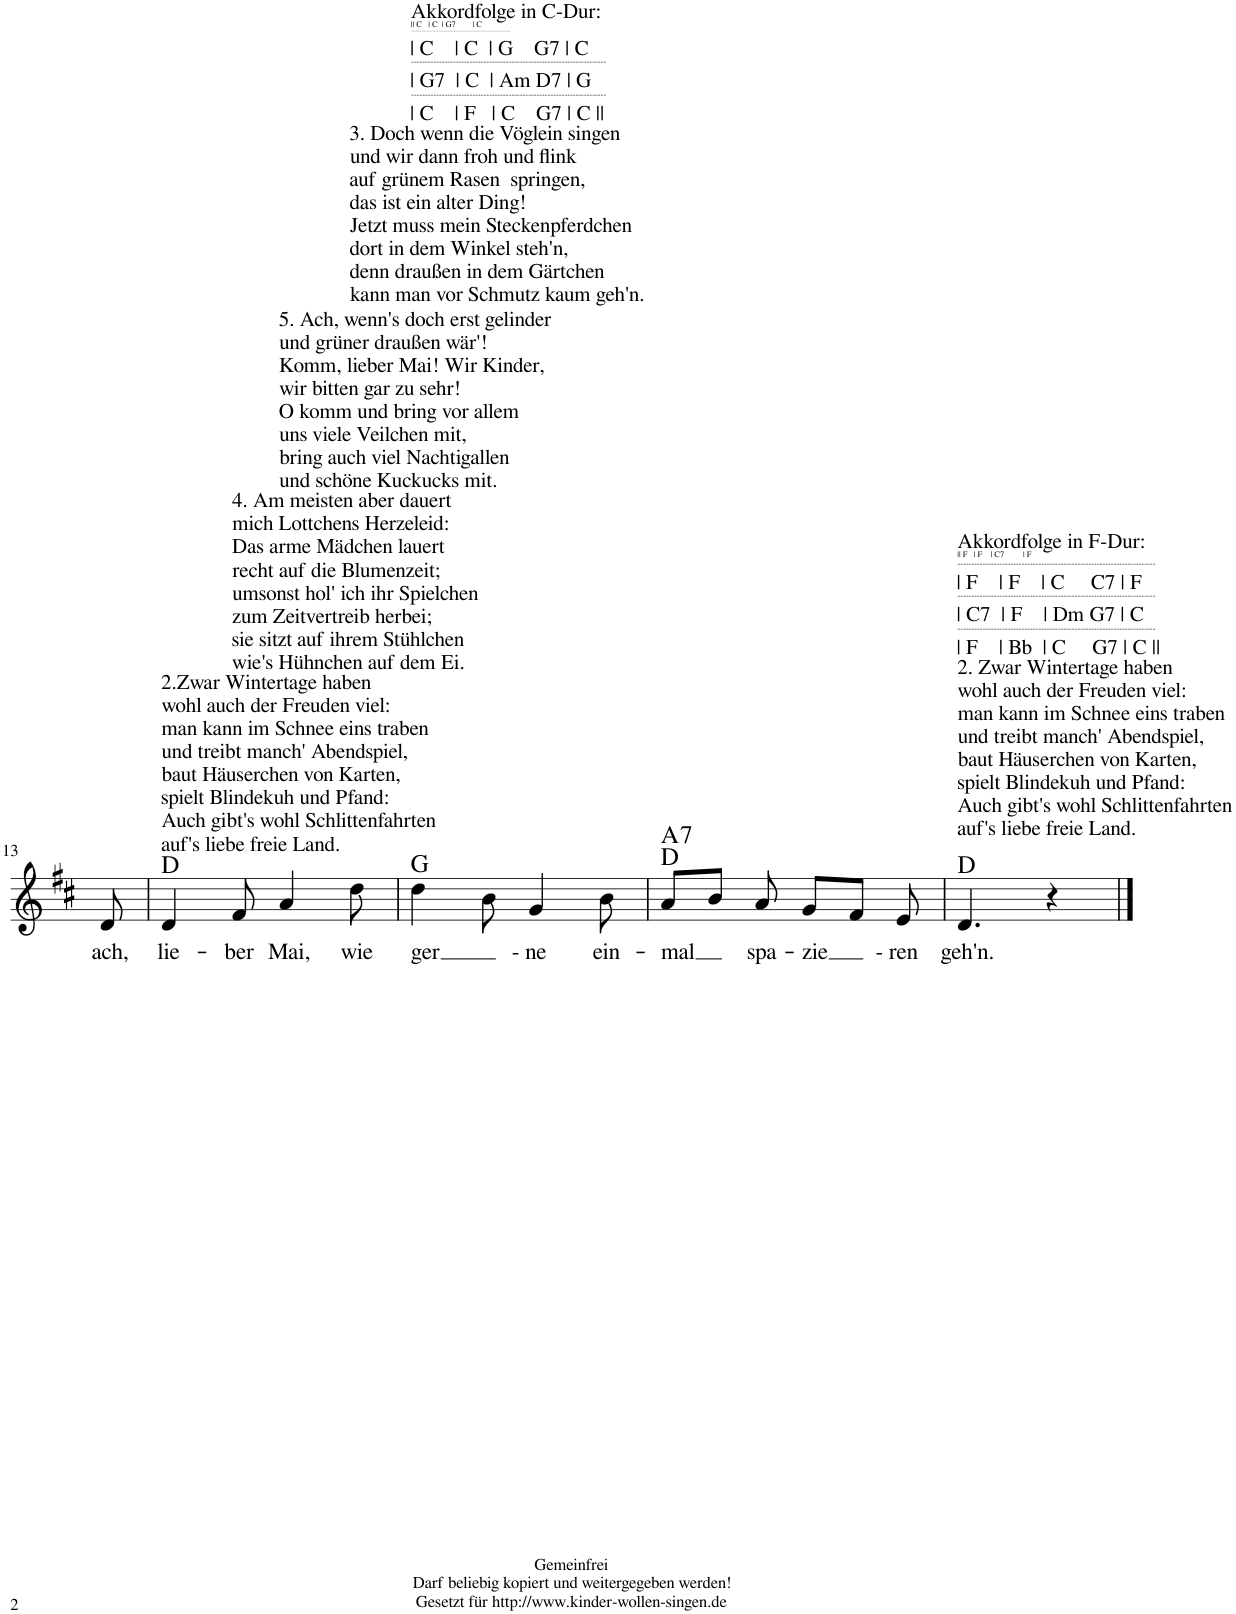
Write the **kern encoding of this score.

**kern	**text	**harte
*part1	*part1	*part1
*staff1	*staff1	*
*I"Voice	*	*
!!LO:PB:g=z
*clefG2	*	*
*k[f#c#]	*	*
*M6/8	*	*
=13	=13	=13
!	!LO:LY:b	!
8d/	ach,	.
=14	=14	=14
!LO:TX:a:t=2.Zwar Wintertage haben	!	!
!LO:TX:a:t=wohl auch der Freuden viel&colon;	!	!
!LO:TX:a:t=man kann im Schnee eins traben	!	!
!LO:TX:a:t=und treibt manch' Abendspiel,	!	!
!LO:TX:a:t=baut Häuserchen von Karten,	!	!
!LO:TX:a:t=spielt Blindekuh und Pfand&colon;	!	!
!LO:TX:a:t=Auch gibt's wohl Schlittenfahrten	!	!
!LO:TX:a:t=auf's liebe freie Land.	!	!
!	!LO:LY:b	!
4d/	lie-	D:maj
!LO:TX:a:t=4. Am meisten aber dauert	!	!
!LO:TX:a:t=mich Lottchens Herzeleid&colon;	!	!
!LO:TX:a:t=Das arme Mädchen lauert	!	!
!LO:TX:a:t=recht auf die Blumenzeit;	!	!
!LO:TX:a:t=umsonst hol' ich ihr Spielchen	!	!
!LO:TX:a:t=zum Zeitvertreib herbei;	!	!
!LO:TX:a:t=sie sitzt auf ihrem Stühlchen	!	!
!LO:TX:a:t=wie's Hühnchen auf dem Ei.	!	!
!	!LO:LY:b	!
8f#/	ber	.
!LO:TX:a:t=5. Ach, wenn's doch erst gelinder	!	!
!LO:TX:a:t=und grüner draußen wär'!	!	!
!LO:TX:a:t=Komm, lieber Mai! Wir Kinder,	!	!
!LO:TX:a:t=wir bitten gar zu sehr!	!	!
!LO:TX:a:t=O komm und bring vor allem	!	!
!LO:TX:a:t=uns viele Veilchen mit,	!	!
!LO:TX:a:t=bring auch viel Nachtigallen	!	!
!LO:TX:a:t=und schöne Kuckucks mit.	!	!
!	!LO:LY:b	!
4a/	Mai,	.
!LO:TX:a:t=3. Doch wenn die Vöglein singen	!	!
!LO:TX:a:t=und wir dann froh und flink	!	!
!LO:TX:a:t=auf grünem Rasen  springen,	!	!
!LO:TX:a:t=das ist ein alter Ding!	!	!
!LO:TX:a:t=Jetzt muss mein Steckenpferdchen	!	!
!LO:TX:a:t=dort in dem Winkel steh'n,	!	!
!LO:TX:a:t=denn draußen in dem Gärtchen	!	!
!LO:TX:a:t=kann man vor Schmutz kaum geh'n.	!	!
!	!LO:LY:b	!
8dd\	wie	.
=15	=15	=15
!LO:TX:a:t=Akkordfolge in C-Dur&colon;	!	!
!LO:TX:a:t=|| C   | C  | G7        | C	!	!
!LO:TX:a:t=----------------------------------------------------------------------	!	!
!LO:TX:a:t=| C    | C  | G    G7 | C	!	!
!LO:TX:a:t=----------------------------------------------------------------------	!	!
!LO:TX:a:t=| G7  | C  | Am D7 | G	!	!
!LO:TX:a:t=----------------------------------------------------------------------	!	!
!LO:TX:a:t=| C    | F   | C    G7 | C ||	!	!
!	!LO:LY:b	!
4dd\	ger	G:maj
8b\	.	.
!	!LO:LY:b	!
4g/	- ne	.
!	!LO:LY:b	!
8b\	ein-	.
=16	=16	=16
!	!LO:LY:b	!LO:H:n=2:kt=7
8a/L	mal	D:maj A:7
8b/J	.	.
!	!LO:LY:b	!
8a/	spa-	.
!	!LO:LY:b	!
8g/L	zie	.
8f#/J	.	.
!	!LO:LY:b	!
8e/	- ren	.
=17	=17	=17
!LO:TX:a:t=2. Zwar Wintertage haben	!	!
!LO:TX:a:t=wohl auch der Freuden viel&colon;	!	!
!LO:TX:a:t=man kann im Schnee eins traben	!	!
!LO:TX:a:t=und treibt manch' Abendspiel,	!	!
!LO:TX:a:t=baut Häuserchen von Karten,	!	!
!LO:TX:a:t=spielt Blindekuh und Pfand&colon;	!	!
!LO:TX:a:t=Auch gibt's wohl Schlittenfahrten	!	!
!LO:TX:a:t=auf's liebe freie Land.	!	!
!LO:TX:a:t=Akkordfolge in F-Dur&colon;	!	!
!LO:TX:a:t=|| F   | F    | C7         | F	!	!
!LO:TX:a:t=-----------------------------------------------------------------------	!	!
!LO:TX:a:t=| F    | F    | C     C7 | F	!	!
!LO:TX:a:t=-----------------------------------------------------------------------	!	!
!LO:TX:a:t=| C7  | F    | Dm G7 | C	!	!
!LO:TX:a:t=-----------------------------------------------------------------------	!	!
!LO:TX:a:t=| F    | Bb  | C     G7 | C ||	!	!
!	!LO:LY:b	!
4.d/	geh'n.	D:maj
4r	.	.
==	==	==
*-	*-	*-
